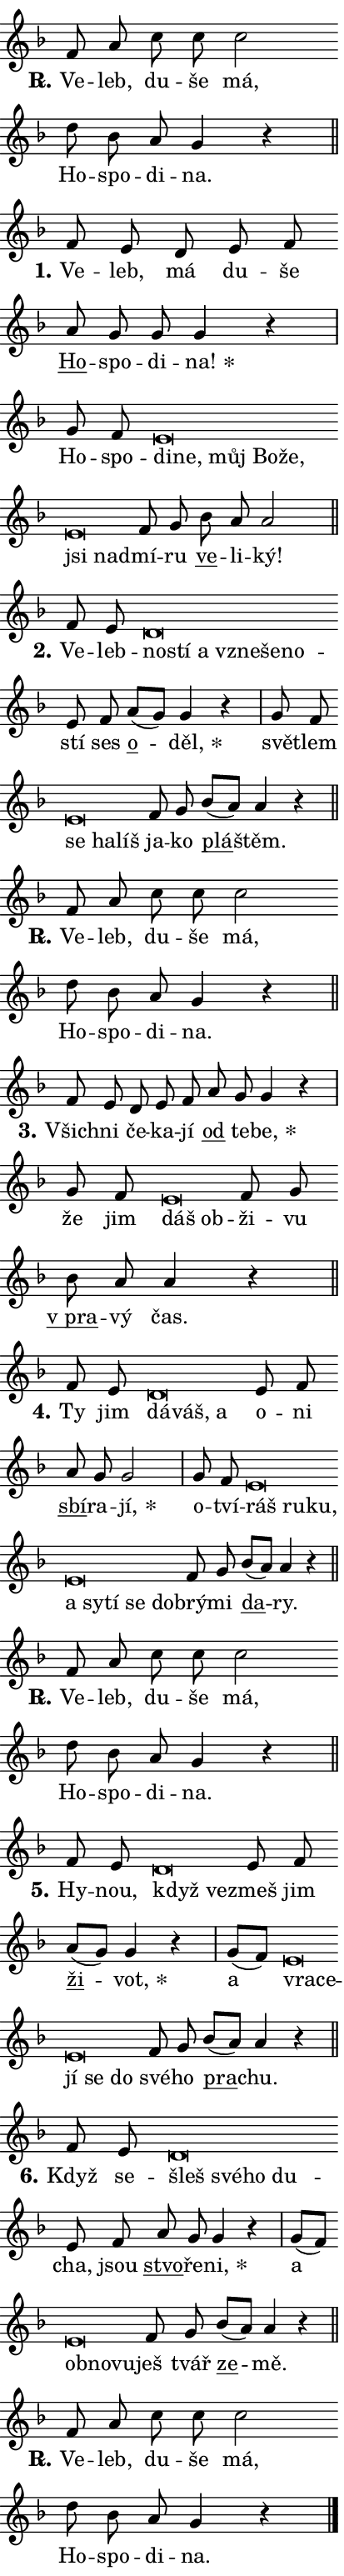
\version "2.24.0"
\header { tagline = "" }
\paper {
  indent = 0\cm
  top-margin = 0\cm
  right-margin = 0.13\cm % to fit lyric hyphens
  bottom-margin = 0\cm
  left-margin = 0\cm
  paper-width = 7\cm
  page-breaking = #ly:one-page-breaking
  system-system-spacing.basic-distance = #11
  score-system-spacing.basic-distance = #11
  ragged-last = ##f
}


%% Author: Thomas Morley
%% https://lists.gnu.org/archive/html/lilypond-user/2020-05/msg00002.html
#(define (line-position grob)
"Returns position of @var[grob} in current system:
   @code{'start}, if at first time-step
   @code{'end}, if at last time-step
   @code{'middle} otherwise
"
  (let* ((col (ly:item-get-column grob))
         (ln (ly:grob-object col 'left-neighbor))
         (rn (ly:grob-object col 'right-neighbor))
         (col-to-check-left (if (ly:grob? ln) ln col))
         (col-to-check-right (if (ly:grob? rn) rn col))
         (break-dir-left
           (and
             (ly:grob-property col-to-check-left 'non-musical #f)
             (ly:item-break-dir col-to-check-left)))
         (break-dir-right
           (and
             (ly:grob-property col-to-check-right 'non-musical #f)
             (ly:item-break-dir col-to-check-right))))
        (cond ((eqv? 1 break-dir-left) 'start)
              ((eqv? -1 break-dir-right) 'end)
              (else 'middle))))

#(define (tranparent-at-line-position vctor)
  (lambda (grob)
  "Relying on @code{line-position} select the relevant enry from @var{vctor}.
Used to determine transparency,"
    (case (line-position grob)
      ((end) (not (vector-ref vctor 0)))
      ((middle) (not (vector-ref vctor 1)))
      ((start) (not (vector-ref vctor 2))))))

noteHeadBreakVisibility =
#(define-music-function (break-visibility)(vector?)
"Makes @code{NoteHead}s transparent relying on @var{break-visibility}"
#{
  \override NoteHead.transparent =
    #(tranparent-at-line-position break-visibility)
#})

#(define delete-ledgers-for-transparent-note-heads
  (lambda (grob)
    "Reads whether a @code{NoteHead} is transparent.
If so this @code{NoteHead} is removed from @code{'note-heads} from
@var{grob}, which is supposed to be @code{LedgerLineSpanner}.
As a result ledgers are not printed for this @code{NoteHead}"
    (let* ((nhds-array (ly:grob-object grob 'note-heads))
           (nhds-list
             (if (ly:grob-array? nhds-array)
                 (ly:grob-array->list nhds-array)
                 '()))
           ;; Relies on the transparent-property being done before
           ;; Staff.LedgerLineSpanner.after-line-breaking is executed.
           ;; This is fragile ...
           (to-keep
             (remove
               (lambda (nhd)
                 (ly:grob-property nhd 'transparent #f))
               nhds-list)))
      ;; TODO find a better method to iterate over grob-arrays, similiar
      ;; to filter/remove etc for lists
      ;; For now rebuilt from scratch
      (set! (ly:grob-object grob 'note-heads)  '())
      (for-each
        (lambda (nhd)
          (ly:pointer-group-interface::add-grob grob 'note-heads nhd))
        to-keep))))

squashNotes = {
  \override NoteHead.X-extent = #'(-0.2 . 0.2)
  \override NoteHead.Y-extent = #'(-0.75 . 0)
  \override NoteHead.stencil =
    #(lambda (grob)
       (let ((pos (ly:grob-property grob 'staff-position)))
         (begin
           (if (< pos -7) (display "ERROR: Lower brevis then expected\n") (display ""))
           (if (<= pos -6) ly:text-interface::print ly:note-head::print))))
}
unSquashNotes = {
  \revert NoteHead.X-extent
  \revert NoteHead.Y-extent
  \revert NoteHead.stencil
}

hideNotes = \noteHeadBreakVisibility #begin-of-line-visible
unHideNotes = \noteHeadBreakVisibility #all-visible

% work-around for resetting accidentals
% https://lilypond.org/doc/v2.23/Documentation/notation/displaying-rhythms#unmetered-music
cadenzaMeasure = {
  \cadenzaOff
  \partial 1024 s1024
  \cadenzaOn
}

#(define-markup-command (accent layout props text) (markup?)
  "Underline accented syllable"
  (interpret-markup layout props
    #{\markup \override #'(offset . 4.3) \underline { #text }#}))

responsum = \markup \concat {
  "R" \hspace #-1.05 \path #0.1 #'((moveto 0 0.07) (lineto 0.9 0.8)) \hspace #0.05 "."
}

spaceSize = #0.6828661417322834 % exact space size for TeX Gyre Schola

\layout {
  \context {
    \Staff
    \remove "Time_signature_engraver"
    \override LedgerLineSpanner.after-line-breaking = #delete-ledgers-for-transparent-note-heads
  }
  \context {
    \Lyrics {
      \override LyricSpace.minimum-distance = \spaceSize
      \override LyricText.font-name = #"TeX Gyre Schola"
      \override LyricText.font-size = 1
      \override StanzaNumber.font-name = #"TeX Gyre Schola Bold"
      \override StanzaNumber.font-size = 1
    }
  }
  \context {
    \Score 
    \override NoteHead.text =
      #(lambda (grob) 
        (let ((pos (ly:grob-property grob 'staff-position)))
          #{\markup {
            \combine
              \halign #-0.55 \raise #(if (= pos -6) 0 0.5) \override #'(thickness . 2) \draw-line #'(3.2 . 0)
              \musicglyph "noteheads.sM1"
          }#}))
  }
}

% magnetic-lyrics.ily
%
%   written by
%     Jean Abou Samra <jean@abou-samra.fr>
%     Werner Lemberg <wl@gnu.org>
%
%   adapted by
%     Jiri Hon <jiri.hon@gmail.com>
%
% Version 2022-Apr-15

% https://www.mail-archive.com/lilypond-user@gnu.org/msg149350.html

#(define (Left_hyphen_pointer_engraver context)
   "Collect syllable-hyphen-syllable occurrences in lyrics and store
them in properties.  This engraver only looks to the left.  For
example, if the lyrics input is @code{foo -- bar}, it does the
following.

@itemize @bullet
@item
Set the @code{text} property of the @code{LyricHyphen} grob between
@q{foo} and @q{bar} to @code{foo}.

@item
Set the @code{left-hyphen} property of the @code{LyricText} grob with
text @q{foo} to the @code{LyricHyphen} grob between @q{foo} and
@q{bar}.
@end itemize

Use this auxiliary engraver in combination with the
@code{lyric-@/text::@/apply-@/magnetic-@/offset!} hook."
   (let ((hyphen #f)
         (text #f))
     (make-engraver
      (acknowledgers
       ((lyric-syllable-interface engraver grob source-engraver)
        (set! text grob)))
      (end-acknowledgers
       ((lyric-hyphen-interface engraver grob source-engraver)
        ;(when (not (grob::has-interface grob 'lyric-space-interface))
          (set! hyphen grob)));)
      ((stop-translation-timestep engraver)
       (when (and text hyphen)
         (ly:grob-set-object! text 'left-hyphen hyphen))
       (set! text #f)
       (set! hyphen #f)))))

#(define (lyric-text::apply-magnetic-offset! grob)
   "If the space between two syllables is less than the value in
property @code{LyricText@/.details@/.squash-threshold}, move the right
syllable to the left so that it gets concatenated with the left
syllable.

Use this function as a hook for
@code{LyricText@/.after-@/line-@/breaking} if the
@code{Left_@/hyphen_@/pointer_@/engraver} is active."
   (let ((hyphen (ly:grob-object grob 'left-hyphen #f)))
     (when hyphen
       (let ((left-text (ly:spanner-bound hyphen LEFT)))
         (when (grob::has-interface left-text 'lyric-syllable-interface)
           (let* ((common (ly:grob-common-refpoint grob left-text X))
                  (this-x-ext (ly:grob-extent grob common X))
                  (left-x-ext
                   (begin
                     ;; Trigger magnetism for left-text.
                     (ly:grob-property left-text 'after-line-breaking)
                     (ly:grob-extent left-text common X)))
                  ;; `delta` is the gap width between two syllables.
                  (delta (- (interval-start this-x-ext)
                            (interval-end left-x-ext)))
                  (details (ly:grob-property grob 'details))
                  (threshold (assoc-get 'squash-threshold details 0.2)))
             (when (< delta threshold)
               (let* (;; We have to manipulate the input text so that
                      ;; ligatures crossing syllable boundaries are not
                      ;; disabled.  For languages based on the Latin
                      ;; script this is essentially a beautification.
                      ;; However, for non-Western scripts it can be a
                      ;; necessity.
                      (lt (ly:grob-property left-text 'text))
                      (rt (ly:grob-property grob 'text))
                      (is-space (grob::has-interface hyphen 'lyric-space-interface))
                      (space (if is-space " " ""))
                      (extra-delta (if is-space spaceSize 0))
                      ;; Append new syllable.
                      (ltrt-space (if (and (string? lt) (string? rt))
                                (string-append lt space rt)
                                (make-concat-markup (list lt space rt))))
                      ;; Right-align `ltrt` to the right side.
                      (ltrt-space-markup (grob-interpret-markup
                               grob
                               (make-translate-markup
                                (cons (interval-length this-x-ext) 0)
                                (make-right-align-markup ltrt-space)))))
                 (begin
                   ;; Don't print `left-text`.
                   (ly:grob-set-property! left-text 'stencil #f)
                   ;; Set text and stencil (which holds all collected
                   ;; syllables so far) and shift it to the left.
                   (ly:grob-set-property! grob 'text ltrt-space)
                   (ly:grob-set-property! grob 'stencil ltrt-space-markup)
                   (ly:grob-translate-axis! grob (- (- delta extra-delta)) X))))))))))


#(define (lyric-hyphen::displace-bounds-first grob)
   ;; Make very sure this callback isn't triggered too early.
   (let ((left (ly:spanner-bound grob LEFT))
         (right (ly:spanner-bound grob RIGHT)))
     (ly:grob-property left 'after-line-breaking)
     (ly:grob-property right 'after-line-breaking)
     (ly:lyric-hyphen::print grob)))

squashThreshold = #0.4

\layout {
  \context {
    \Lyrics
    \consists #Left_hyphen_pointer_engraver
    \override LyricText.after-line-breaking =
      #lyric-text::apply-magnetic-offset!
    \override LyricHyphen.stencil = #lyric-hyphen::displace-bounds-first
    \override LyricText.details.squash-threshold = \squashThreshold
    \override LyricHyphen.minimum-distance = 0
    \override LyricHyphen.minimum-length = \squashThreshold
  }
}

squashText = \override LyricText.details.squash-threshold = 9999
unSquashText = \override LyricText.details.squash-threshold = \squashThreshold

leftText = \override LyricText.self-alignment-X = #LEFT
unLeftText = \revert LyricText.self-alignment-X

starOffset = #(lambda (grob) 
                (let ((x_offset (ly:self-alignment-interface::aligned-on-x-parent grob)))
                  (if (= x_offset 0) 0 (+ x_offset 1.2))))

star = #(define-music-function (syllable)(string?)
"Append star separator at the end of a syllable"
#{
  \once \override LyricText.X-offset = #starOffset
  \lyricmode { \markup {
    #syllable
    \override #'((font-name . "TeX Gyre Schola Bold")) \hspace #0.2 \lower #0.65 \larger "*"
  } }
#})

starAccent = #(define-music-function (syllable)(string?)
"Append star separator at the end of a syllable and make accent"
#{
  \once \override LyricText.X-offset = #starOffset
  \lyricmode { \markup {
    \accent #syllable
    \override #'((font-name . "TeX Gyre Schola Bold")) \hspace #0.2 \lower #0.65 \larger "*"
  } }
#})

breath = #(define-music-function (syllable)(string?)
"Append breathing indicator at the end of a syllable"
#{
  \lyricmode { \markup { #syllable "+" } }
#})

optionalBreath = #(define-music-function (syllable)(string?)
"Append optional breathing indicator at the end of a syllable"
#{
  \lyricmode { \markup { #syllable "(+)" } }
#})


\score {
    <<
        \new Voice = "melody" { \cadenzaOn \key f \major \relative { f'8 a c c c2 \bar "" d8 bes a g4 r \cadenzaMeasure \bar "||" \break } }
        \new Lyrics \lyricsto "melody" { \lyricmode { \set stanza = \responsum
Ve -- leb, du -- še má, Ho -- spo -- di -- na. } }
    >>
    \layout {}
}

\score {
    <<
        \new Voice = "melody" { \cadenzaOn \key f \major \relative { f'8 e d8 e8 f \bar "" a g g g4 r \cadenzaMeasure \bar "|" g8 f \bar "" \squashNotes e\breve*1/16 \hideNotes \breve*1/16 \bar "" \breve*1/16 \bar "" \breve*1/16 \bar "" \breve*1/16 \bar "" \breve*1/16 \breve*1/16 \bar "" \unHideNotes \unSquashNotes f8 g \bar "" bes a a2 \cadenzaMeasure \bar "||" \break } }
        \new Lyrics \lyricsto "melody" { \lyricmode { \set stanza = "1."
Ve -- leb, má du -- še \markup \accent Ho -- spo -- di -- \star na! Ho -- spo -- \leftText di -- \squashText ne, můj Bo -- že, jsi nad -- \unLeftText \unSquashText mí -- ru \markup \accent ve -- li -- ký! } }
    >>
    \layout {}
}

\score {
    <<
        \new Voice = "melody" { \cadenzaOn \key f \major \relative { f'8 e \bar "" \squashNotes d\breve*1/16 \hideNotes \breve*1/16 \bar "" \breve*1/16 \bar "" \breve*1/16 \bar "" \breve*1/16 \breve*1/16 \bar "" \unHideNotes \unSquashNotes e8 f \bar "" a[( g)] g4 r \cadenzaMeasure \bar "|" g8 f \bar "" \squashNotes e\breve*1/16 \hideNotes \breve*1/16 \breve*1/16 \bar "" \unHideNotes \unSquashNotes f8 g \bar "" bes[( a)] a4 r \cadenzaMeasure \bar "||" \break } }
        \new Lyrics \lyricsto "melody" { \lyricmode { \set stanza = "2."
Ve -- leb -- \leftText no -- \squashText stí a vzne -- še -- no -- \unLeftText \unSquashText stí ses \markup \accent o -- \star děl, svě -- tlem \leftText se \squashText ha -- líš \unLeftText \unSquashText ja -- ko \markup \accent plá -- štěm. } }
    >>
    \layout {}
}

\score {
    <<
        \new Voice = "melody" { \cadenzaOn \key f \major \relative { f'8 a c c c2 \bar "" d8 bes a g4 r \cadenzaMeasure \bar "||" \break } }
        \new Lyrics \lyricsto "melody" { \lyricmode { \set stanza = \responsum
Ve -- leb, du -- še má, Ho -- spo -- di -- na. } }
    >>
    \layout {}
}

\score {
    <<
        \new Voice = "melody" { \cadenzaOn \key f \major \relative { f'8 e d8 e8 f \bar "" a g g4 r \cadenzaMeasure \bar "|" g8 f \bar "" \squashNotes e\breve*1/16 \hideNotes \breve*1/16 \bar "" \unHideNotes \unSquashNotes f8 g \bar "" bes a a4 r \cadenzaMeasure \bar "||" \break } }
        \new Lyrics \lyricsto "melody" { \lyricmode { \set stanza = "3."
Všich -- ni če -- ka -- jí \markup \accent od te -- \star be, že jim \leftText dáš \squashText ob -- \unLeftText \unSquashText ži -- vu \markup \accent "v pra" -- vý čas. } }
    >>
    \layout {}
}

\score {
    <<
        \new Voice = "melody" { \cadenzaOn \key f \major \relative { f'8 e \bar "" \squashNotes d\breve*1/16 \hideNotes \breve*1/16 \breve*1/16 \bar "" \unHideNotes \unSquashNotes e8 f \bar "" a g g2 \cadenzaMeasure \bar "|" g8 f \bar "" \squashNotes e\breve*1/16 \hideNotes \breve*1/16 \bar "" \breve*1/16 \bar "" \breve*1/16 \bar "" \breve*1/16 \bar "" \breve*1/16 \bar "" \breve*1/16 \breve*1/16 \bar "" \unHideNotes \unSquashNotes f8 g \bar "" bes[( a)] a4 r \cadenzaMeasure \bar "||" \break } }
        \new Lyrics \lyricsto "melody" { \lyricmode { \set stanza = "4."
Ty jim \leftText dá -- \squashText váš, a \unLeftText \unSquashText o -- ni \markup \accent sbí -- ra -- \star jí, o -- tví -- \leftText ráš \squashText ru -- ku, a sy -- tí se do -- \unLeftText \unSquashText brý -- mi \markup \accent da -- ry. } }
    >>
    \layout {}
}

\score {
    <<
        \new Voice = "melody" { \cadenzaOn \key f \major \relative { f'8 a c c c2 \bar "" d8 bes a g4 r \cadenzaMeasure \bar "||" \break } }
        \new Lyrics \lyricsto "melody" { \lyricmode { \set stanza = \responsum
Ve -- leb, du -- še má, Ho -- spo -- di -- na. } }
    >>
    \layout {}
}

\score {
    <<
        \new Voice = "melody" { \cadenzaOn \key f \major \relative { f'8 e \bar "" \squashNotes d\breve*1/16 \hideNotes \breve*1/16 \bar "" \unHideNotes \unSquashNotes e8 f \bar "" a[( g)] g4 r \cadenzaMeasure \bar "|" g8[( f)] \bar "" \squashNotes e\breve*1/16 \hideNotes \breve*1/16 \bar "" \breve*1/16 \bar "" \breve*1/16 \breve*1/16 \bar "" \unHideNotes \unSquashNotes f8 g \bar "" bes[( a)] a4 r \cadenzaMeasure \bar "||" \break } }
        \new Lyrics \lyricsto "melody" { \lyricmode { \set stanza = "5."
Hy -- nou, \leftText když \squashText ve -- \unLeftText \unSquashText zmeš jim \markup \accent ži -- \star vot, a \leftText vra -- \squashText ce -- jí se do \unLeftText \unSquashText své -- ho \markup \accent pra -- chu. } }
    >>
    \layout {}
}

\score {
    <<
        \new Voice = "melody" { \cadenzaOn \key f \major \relative { f'8 e \bar "" \squashNotes d\breve*1/16 \hideNotes \breve*1/16 \bar "" \breve*1/16 \breve*1/16 \bar "" \unHideNotes \unSquashNotes e8 f \bar "" a g g4 r \cadenzaMeasure \bar "|" g8[( f)] \bar "" \squashNotes e\breve*1/16 \hideNotes \breve*1/16 \breve*1/16 \bar "" \unHideNotes \unSquashNotes f8 g \bar "" bes[( a)] a4 r \cadenzaMeasure \bar "||" \break } }
        \new Lyrics \lyricsto "melody" { \lyricmode { \set stanza = "6."
Když se -- \leftText šleš \squashText své -- ho du -- \unLeftText \unSquashText cha, jsou \markup \accent stvo -- ře -- \star ni, a \leftText ob -- \squashText no -- vu -- \unLeftText \unSquashText ješ tvář \markup \accent ze -- mě. } }
    >>
    \layout {}
}

\score {
    <<
        \new Voice = "melody" { \cadenzaOn \key f \major \relative { f'8 a c c c2 \bar "" d8 bes a g4 r \cadenzaMeasure \bar "||" \break } \bar "|." }
        \new Lyrics \lyricsto "melody" { \lyricmode { \set stanza = \responsum
Ve -- leb, du -- še má, Ho -- spo -- di -- na. } }
    >>
    \layout {}
}
